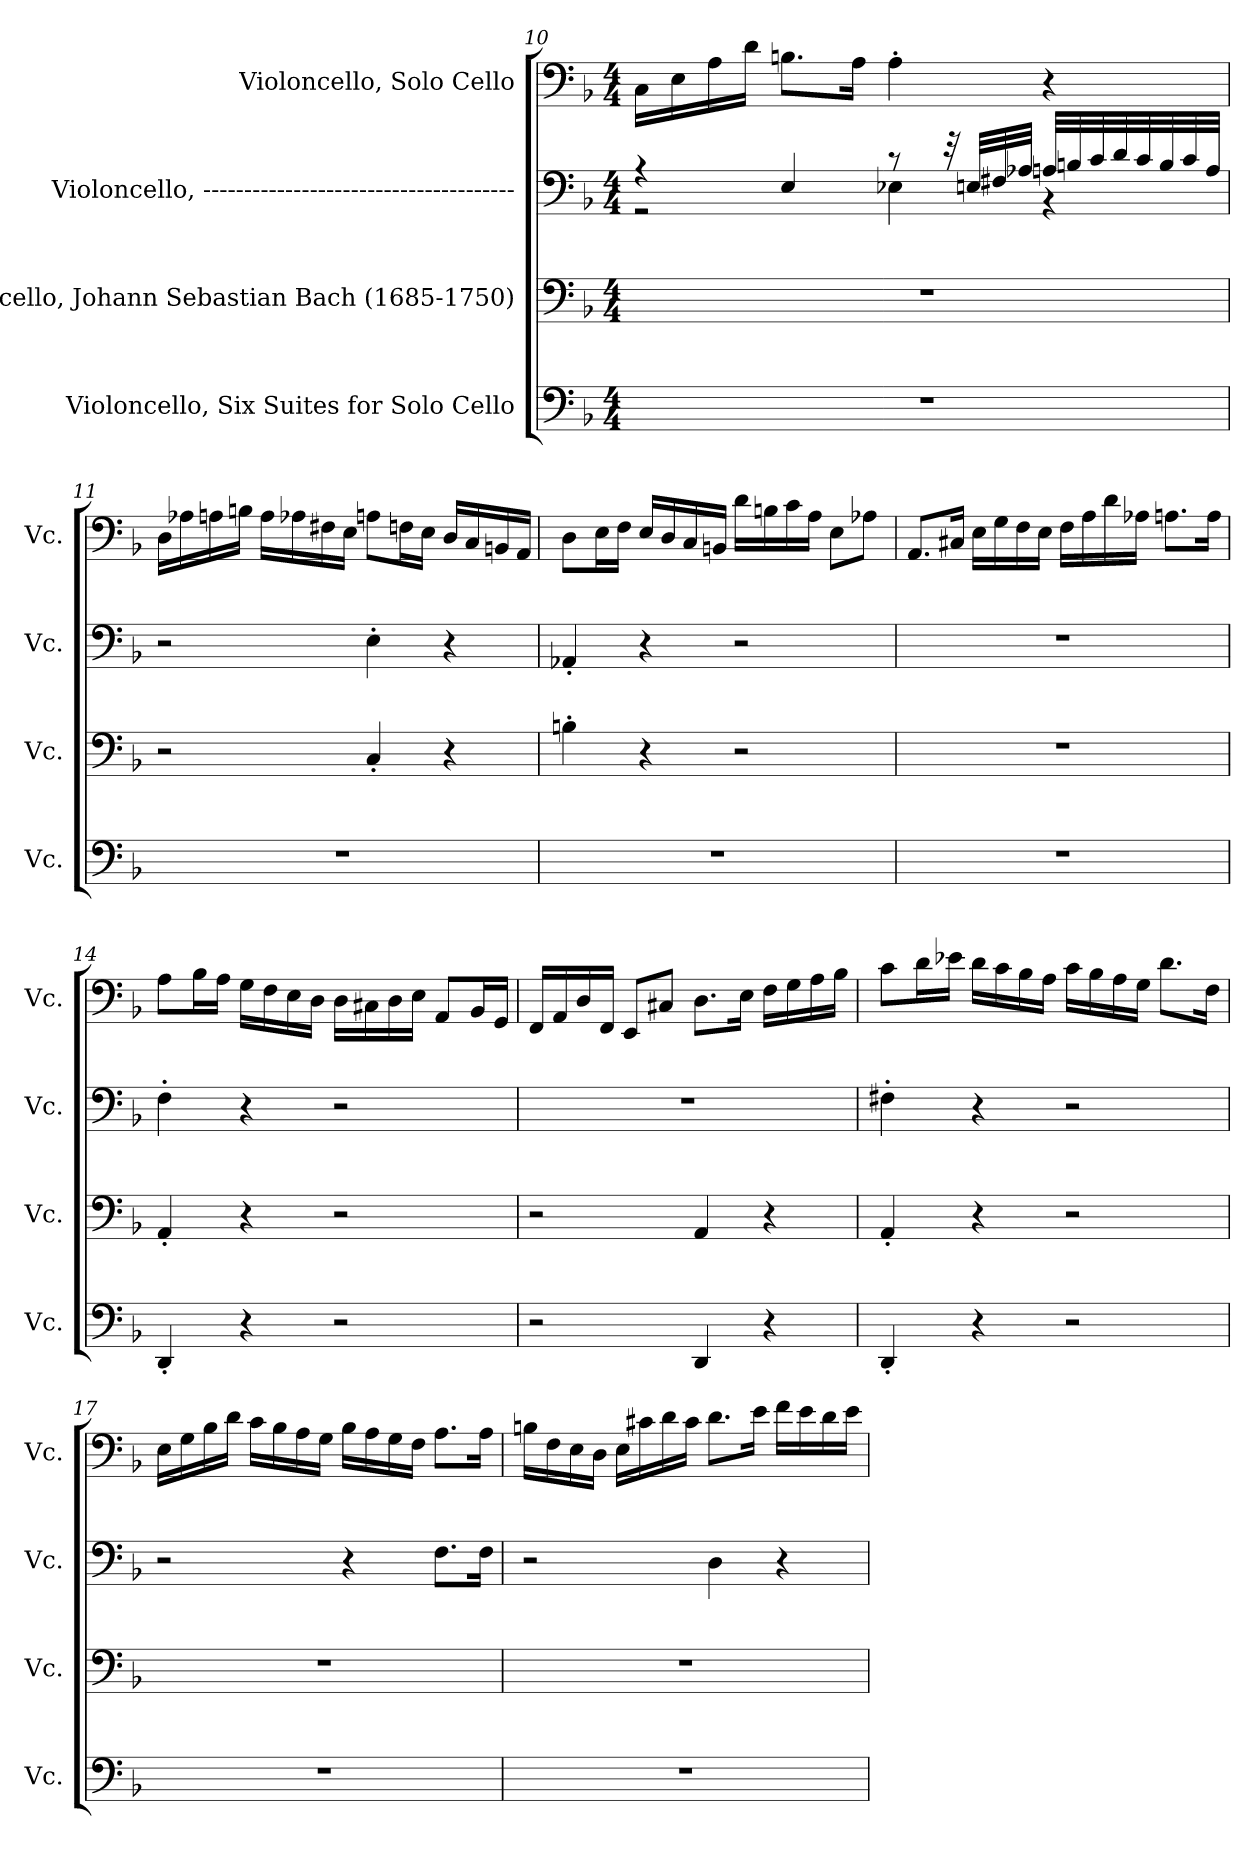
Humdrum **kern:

**kern	**kern	**kern	**kern
*part4	*part3	*part2	*part1
*staff4	*staff3	*staff2	*staff1
*I"Violoncello, Six Suites for Solo Cello	*I"Violoncello, Johann Sebastian Bach  (1685-1750)	*I"Violoncello, --------------------------------------	*I"Violoncello, Solo Cello
*I'Vc.	*I'Vc.	*I'Vc.	*I'Vc.
*clefF4	*clefF4	*clefF4	*clefF4
*k[b-]	*k[b-]	*k[b-]	*k[b-]
*M4/4	*M4/4	*M4/4	*M4/4
=10	=10	=10	=10
*	*	*^	*
1r	1r	4r	2r	16C\LL
.	.	.	.	16E\
.	.	.	.	16A\
.	.	.	.	16d\JJ
.	.	4E/	.	8.Bn\L
.	.	.	.	16A\Jk
.	.	8r	4E-X\	4A'\
.	.	32r	.	.
.	.	32En/LLL	.	.
.	.	32F#X/	.	.
.	.	32A-X/JJJ	.	.
.	.	32An/LLL	4r	4r
.	.	32Bn/	.	.
.	.	32c/	.	.
.	.	32d/	.	.
.	.	32c/	.	.
.	.	32B/	.	.
.	.	32c/	.	.
.	.	32A/JJJ	.	.
*	*	*v	*v	*
!!LO:LB:g=z
=11	=11	=11	=11
1r	2r	2r	16D\LL
.	.	.	16A-X\
.	.	.	16An\
.	.	.	16Bn\JJ
.	.	.	16A\LL
.	.	.	16A-X\
.	.	.	16F#X\
.	.	.	16E\JJ
.	4C'/	4E'\	8An\L
.	.	.	16Fn\L
.	.	.	16E\JJ
.	4r	4r	16D/LL
.	.	.	16C/
.	.	.	16BBn/
.	.	.	16AA/JJ
=12	=12	=12	=12
1r	4Bn'\	4AA-X'/	8D\L
.	.	.	16E\L
.	.	.	16F\JJ
.	4r	4r	16E/LL
.	.	.	16D/
.	.	.	16C/
.	.	.	16BBn/JJ
.	2r	2r	16d\LL
.	.	.	16Bn\
.	.	.	16c\
.	.	.	16A\JJ
.	.	.	8E\L
.	.	.	8A-X\J
!!LO:PB:g=z
=13	=13	=13	=13
1r	1r	1r	8.AA/L
.	.	.	16C#X/Jk
.	.	.	16E\LL
.	.	.	16G\
.	.	.	16F\
.	.	.	16E\JJ
.	.	.	16F\LL
.	.	.	16A\
.	.	.	16d\
.	.	.	16A-X\JJ
.	.	.	8.An\L
.	.	.	16A\Jk
=14	=14	=14	=14
4DD'/	4AA'/	4F'\	8A\L
.	.	.	16B-\L
.	.	.	16A\JJ
4r	4r	4r	16G\LL
.	.	.	16F\
.	.	.	16E\
.	.	.	16D\JJ
2r	2r	2r	16D\LL
.	.	.	16C#X\
.	.	.	16D\
.	.	.	16E\JJ
.	.	.	8AA/L
.	.	.	16BB-/L
.	.	.	16GG/JJ
=15	=15	=15	=15
2r	2r	1r	16FF/LL
.	.	.	16AA/
.	.	.	16D/
.	.	.	16FF/JJ
.	.	.	8EE/L
.	.	.	8C#X/J
4DD/	4AA/	.	8.D\L
.	.	.	16E\Jk
4r	4r	.	16F\LL
.	.	.	16G\
.	.	.	16A\
.	.	.	16B-\JJ
!!LO:LB:g=z
=16	=16	=16	=16
4DD'/	4AA'/	4F#X'\	8c\L
.	.	.	16d\L
.	.	.	16e-X\JJ
4r	4r	4r	16d\LL
.	.	.	16c\
.	.	.	16B-\
.	.	.	16A\JJ
2r	2r	2r	16c\LL
.	.	.	16B-\
.	.	.	16A\
.	.	.	16G\JJ
.	.	.	8.d\L
.	.	.	16F\Jk
=17	=17	=17	=17
1r	1r	2r	16E\LL
.	.	.	16G\
.	.	.	16B-\
.	.	.	16d\JJ
.	.	.	16c\LL
.	.	.	16B-\
.	.	.	16A\
.	.	.	16G\JJ
.	.	4r	16B-\LL
.	.	.	16A\
.	.	.	16G\
.	.	.	16F\JJ
.	.	8.F\L	8.A\L
.	.	16F\Jk	16A\Jk
!!LO:LB:g=z
=18	=18	=18	=18
1r	1r	2r	16Bn\LL
.	.	.	16F\
.	.	.	16E\
.	.	.	16D\JJ
.	.	.	16E\LL
.	.	.	16c#X\
.	.	.	16d\
.	.	.	16c#\JJ
.	.	4D\	8.d\L
.	.	.	16e\Jk
.	.	4r	16f\LL
.	.	.	16e\
.	.	.	16d\
.	.	.	16e\JJ
=	=	=	=
*-	*-	*-	*-
